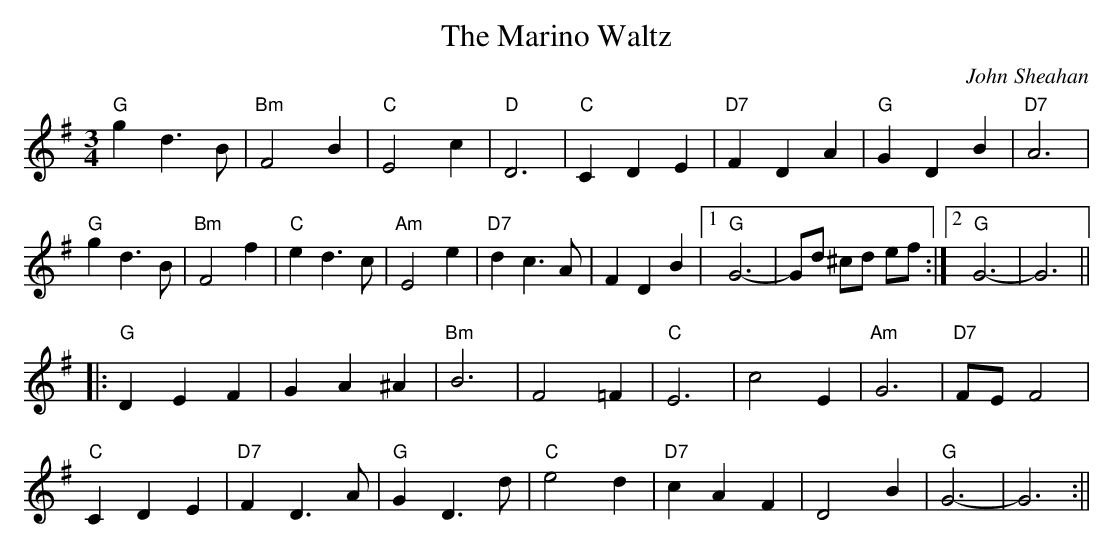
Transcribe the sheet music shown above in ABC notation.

X:1
T:The Marino Waltz
M:3/4
L:1/4
C:John Sheahan
K:G
"G"g d3/2 B/2|"Bm"F2 B|"C"E2 c|"D"D3|"C"C D E|"D7"F D A|"G"G D B|"D7"A3|
"G"g d3/2 B/2|"Bm"F2 f|"C"e d3/2 c/2|"Am"E2 e|"D7"d c3/2 A/2|F D B|[1"G"G3-|G/2d/2 ^c/2d/2 e/2f/2:|[2"G"G3-|G3||
|:"G"D E F|G A ^A|"Bm"B3|F2 =F|"C"E3|c2 E|"Am"G3|"D7"F/2E/2 F2|
"C"C D E|"D7"F D3/2 A/2|"G"G D3/2 d/2|"C"e2 d|"D7"c A F|D2 B|"G"G3-|G3:||
